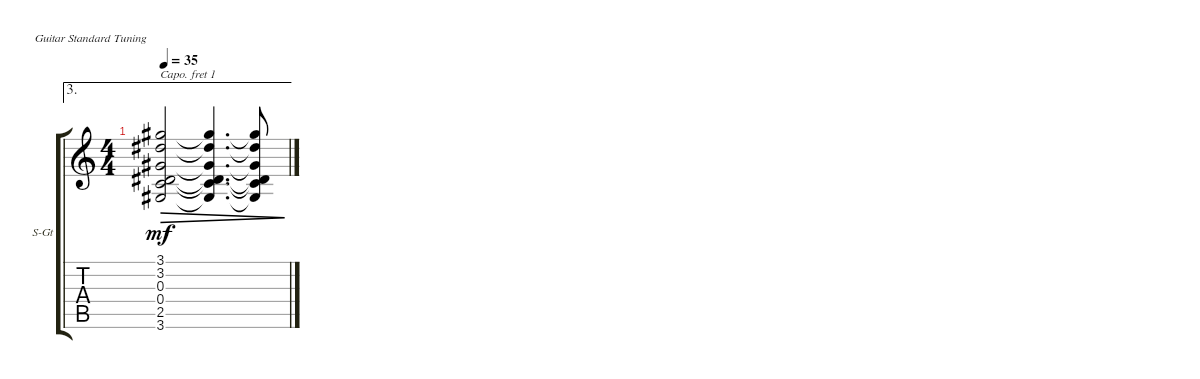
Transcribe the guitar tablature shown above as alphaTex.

\defaultSystemsLayout 4
\bracketExtendMode groupsimilarinstruments
\firstSystemTrackNameOrientation horizontal
\otherSystemsTrackNameOrientation horizontal
\track ("Steel Guitar" "S-Gt") {instrument acousticguitarsteel}
\staff {score tabs}
\capo 1
\tuning (E4 B3 G3 D3 A2 E2)
\ae 3
\ts (4 4)
\tempo 35
\clef g2
\ks c
(3.6 2.5 0.4 0.3 3.2 3.1).2{dec dy mf} (3.6{t} 2.5{t} 0.4{t} 0.3{t} 3.2{t} 3.1{t}).4{d dec} (3.6{t} 2.5{t} 0.4{t} 0.3{t} 3.2{t} 3.1{t}).8{dec}
